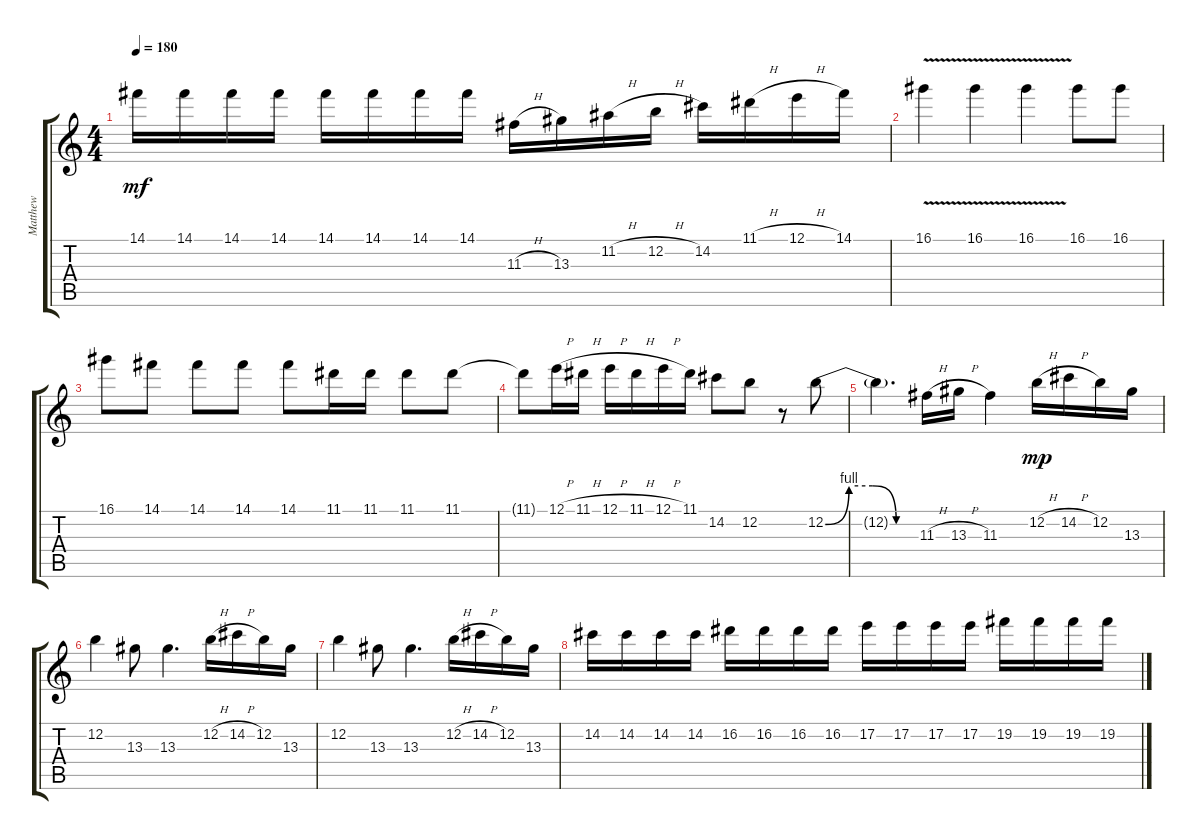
\track ("Matthew" "Matthew") {instrument distortionguitar}
\staff {score tabs}
\tuning (E4 B3 G3 D3 A2 E2) {hide}
\ts (4 4)
\tempo 180
\clef g2
\ks c
14.1.16{dy mf} 14.1.16 14.1.16 14.1.16 14.1.16 14.1.16 14.1.16 14.1.16 11.3{h}.16 13.3.16 11.2{h}.16 12.2{h}.16 14.2.16 11.1{h}.16 12.1{h}.16 14.1.16 |
16.1{v}.4 16.1{v}.4 16.1{v}.4 16.1.8 16.1.8 |
16.1.8 14.1.8 14.1.8 14.1.8 14.1.8 11.1.16 11.1.16 11.1.8 11.1.8 |
11.1{t}.8 12.1{h}.16 11.1{h}.16 12.1{h}.16 11.1{h}.16 12.1{h}.16 11.1.16 14.2.8 12.2.8 r.8 12.2{be (custom 0 0 15 4 30 4 45 0 60 0)}.8 |
12.2{t}.4{d} 11.3{h}.16 13.3{h}.16 11.3.4 12.2{h}.16{dy mp} 14.2{h}.16 12.2.16 13.3.16 |
12.2.4 13.3.8 13.3.4{d} 12.2{h}.16 14.2{h}.16 12.2.16 13.3.16 |
12.2.4 13.3.8 13.3.4{d} 12.2{h}.16 14.2{h}.16 12.2.16 13.3.16 |
14.2.16 14.2.16 14.2.16 14.2.16 16.2.16 16.2.16 16.2.16 16.2.16 17.2.16 17.2.16 17.2.16 17.2.16 19.2.16 19.2.16 19.2.16 19.2.16
